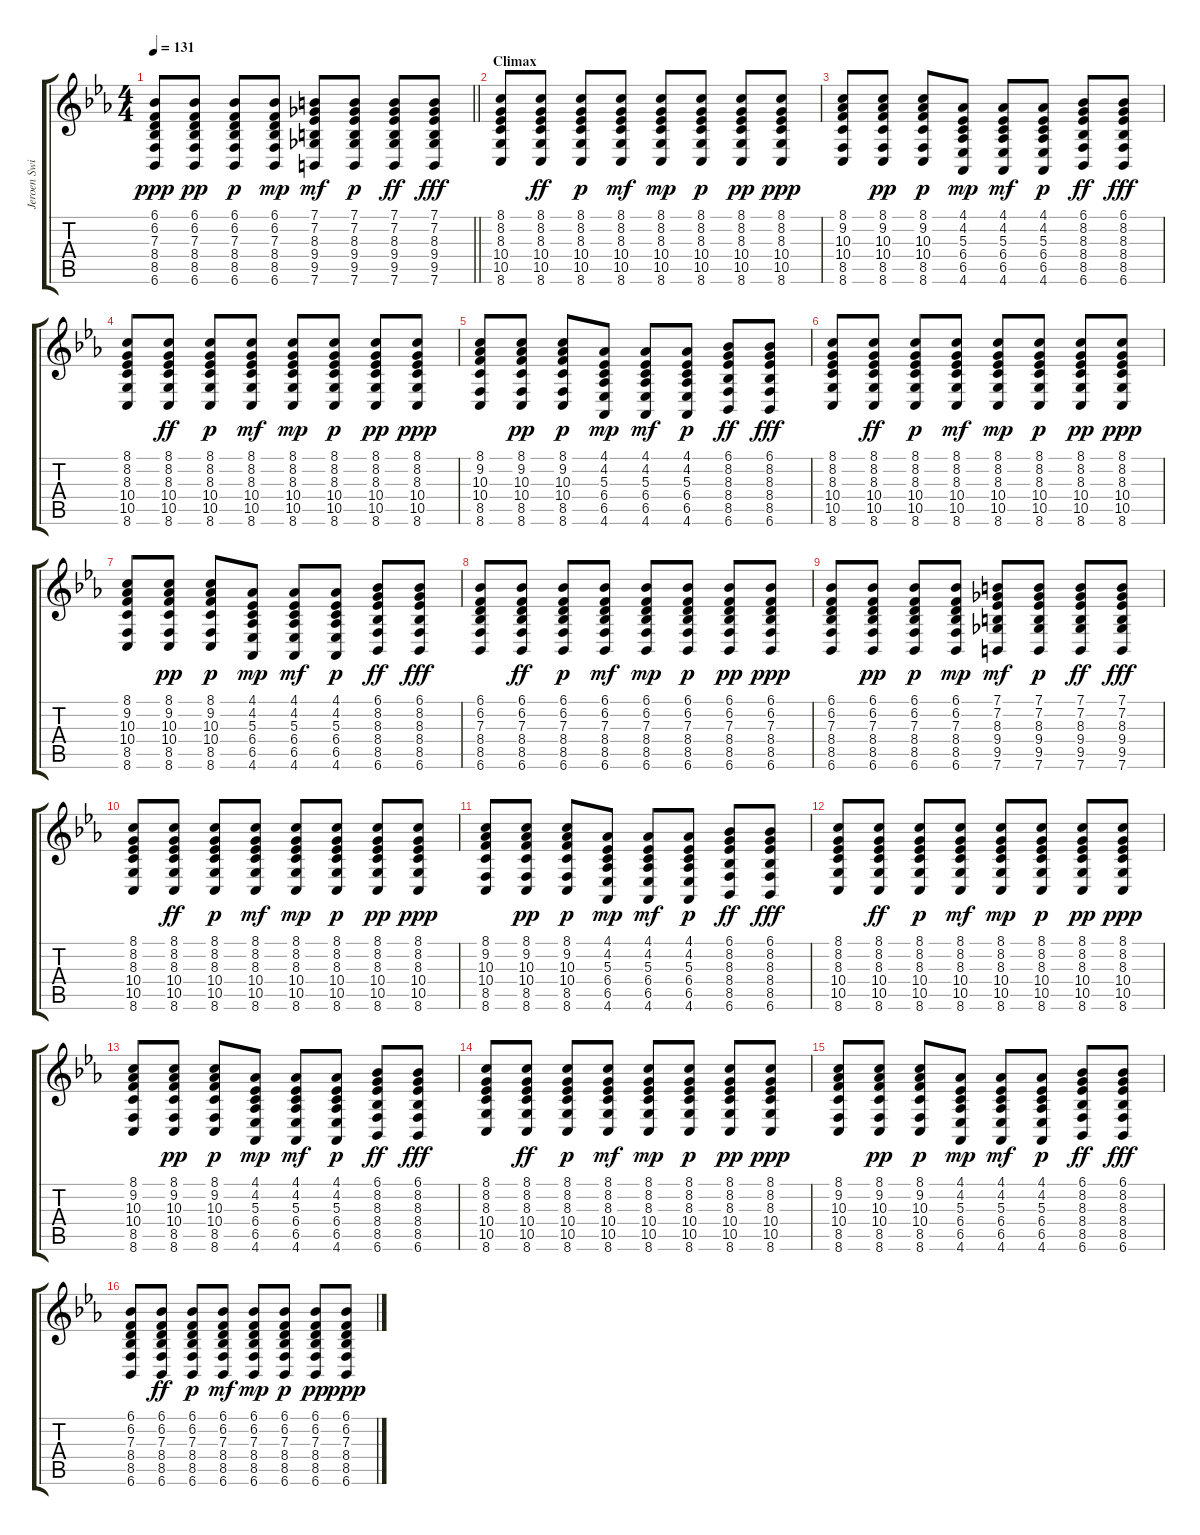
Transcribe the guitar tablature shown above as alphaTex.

\track ("Jeroen Swinnen (Helicopter Effect)" "Jeroen Swi") {instrument breathnoise}
\staff {score tabs}
\tuning (E4 B3 G3 D3 A2 E2) {hide}
\ts (4 4)
\tempo 131
\clef g2
\barLineRight lightlight
\ks cminor
(6.1 6.2 7.3 8.4 8.5 6.6).8{dy ppp} (6.1 6.2 7.3 8.4 8.5 6.6).8{dy pp} (6.1 6.2 7.3 8.4 8.5 6.6).8{dy p} (6.1 6.2 7.3 8.4 8.5 6.6).8{dy mp} (7.1 7.2 8.3 9.4 9.5 7.6).8{dy mf} (7.1 7.2 8.3 9.4 9.5 7.6).8{dy p} (7.1 7.2 8.3 9.4 9.5 7.6).8{dy ff} (7.1 7.2 8.3 9.4 9.5 7.6).8{dy fff} |
\section ("" "Climax")
(8.1 8.2 8.3 10.4 10.5 8.6).8 (8.1 8.2 8.3 10.4 10.5 8.6).8{dy ff} (8.1 8.2 8.3 10.4 10.5 8.6).8{dy p} (8.1 8.2 8.3 10.4 10.5 8.6).8{dy mf} (8.1 8.2 8.3 10.4 10.5 8.6).8{dy mp} (8.1 8.2 8.3 10.4 10.5 8.6).8{dy p} (8.1 8.2 8.3 10.4 10.5 8.6).8{dy pp} (8.1 8.2 8.3 10.4 10.5 8.6).8{dy ppp} |
(8.1 9.2 10.3 10.4 8.5 8.6).8 (8.1 9.2 10.3 10.4 8.5 8.6).8{dy pp} (8.1 9.2 10.3 10.4 8.5 8.6).8{dy p} (4.1 4.2 5.3 6.4 6.5 4.6).8{dy mp} (4.1 4.2 5.3 6.4 6.5 4.6).8{dy mf} (4.1 4.2 5.3 6.4 6.5 4.6).8{dy p} (6.1 8.2 8.3 8.4 8.5 6.6).8{dy ff} (6.1 8.2 8.3 8.4 8.5 6.6).8{dy fff} |
(8.1 8.2 8.3 10.4 10.5 8.6).8 (8.1 8.2 8.3 10.4 10.5 8.6).8{dy ff} (8.1 8.2 8.3 10.4 10.5 8.6).8{dy p} (8.1 8.2 8.3 10.4 10.5 8.6).8{dy mf} (8.1 8.2 8.3 10.4 10.5 8.6).8{dy mp} (8.1 8.2 8.3 10.4 10.5 8.6).8{dy p} (8.1 8.2 8.3 10.4 10.5 8.6).8{dy pp} (8.1 8.2 8.3 10.4 10.5 8.6).8{dy ppp} |
(8.1 9.2 10.3 10.4 8.5 8.6).8 (8.1 9.2 10.3 10.4 8.5 8.6).8{dy pp} (8.1 9.2 10.3 10.4 8.5 8.6).8{dy p} (4.1 4.2 5.3 6.4 6.5 4.6).8{dy mp} (4.1 4.2 5.3 6.4 6.5 4.6).8{dy mf} (4.1 4.2 5.3 6.4 6.5 4.6).8{dy p} (6.1 8.2 8.3 8.4 8.5 6.6).8{dy ff} (6.1 8.2 8.3 8.4 8.5 6.6).8{dy fff} |
(8.1 8.2 8.3 10.4 10.5 8.6).8 (8.1 8.2 8.3 10.4 10.5 8.6).8{dy ff} (8.1 8.2 8.3 10.4 10.5 8.6).8{dy p} (8.1 8.2 8.3 10.4 10.5 8.6).8{dy mf} (8.1 8.2 8.3 10.4 10.5 8.6).8{dy mp} (8.1 8.2 8.3 10.4 10.5 8.6).8{dy p} (8.1 8.2 8.3 10.4 10.5 8.6).8{dy pp} (8.1 8.2 8.3 10.4 10.5 8.6).8{dy ppp} |
(8.1 9.2 10.3 10.4 8.5 8.6).8 (8.1 9.2 10.3 10.4 8.5 8.6).8{dy pp} (8.1 9.2 10.3 10.4 8.5 8.6).8{dy p} (4.1 4.2 5.3 6.4 6.5 4.6).8{dy mp} (4.1 4.2 5.3 6.4 6.5 4.6).8{dy mf} (4.1 4.2 5.3 6.4 6.5 4.6).8{dy p} (6.1 8.2 8.3 8.4 8.5 6.6).8{dy ff} (6.1 8.2 8.3 8.4 8.5 6.6).8{dy fff} |
(6.1 6.2 7.3 8.4 8.5 6.6).8 (6.1 6.2 7.3 8.4 8.5 6.6).8{dy ff} (6.1 6.2 7.3 8.4 8.5 6.6).8{dy p} (6.1 6.2 7.3 8.4 8.5 6.6).8{dy mf} (6.1 6.2 7.3 8.4 8.5 6.6).8{dy mp} (6.1 6.2 7.3 8.4 8.5 6.6).8{dy p} (6.1 6.2 7.3 8.4 8.5 6.6).8{dy pp} (6.1 6.2 7.3 8.4 8.5 6.6).8{dy ppp} |
(6.1 6.2 7.3 8.4 8.5 6.6).8 (6.1 6.2 7.3 8.4 8.5 6.6).8{dy pp} (6.1 6.2 7.3 8.4 8.5 6.6).8{dy p} (6.1 6.2 7.3 8.4 8.5 6.6).8{dy mp} (7.1 7.2 8.3 9.4 9.5 7.6).8{dy mf} (7.1 7.2 8.3 9.4 9.5 7.6).8{dy p} (7.1 7.2 8.3 9.4 9.5 7.6).8{dy ff} (7.1 7.2 8.3 9.4 9.5 7.6).8{dy fff} |
(8.1 8.2 8.3 10.4 10.5 8.6).8 (8.1 8.2 8.3 10.4 10.5 8.6).8{dy ff} (8.1 8.2 8.3 10.4 10.5 8.6).8{dy p} (8.1 8.2 8.3 10.4 10.5 8.6).8{dy mf} (8.1 8.2 8.3 10.4 10.5 8.6).8{dy mp} (8.1 8.2 8.3 10.4 10.5 8.6).8{dy p} (8.1 8.2 8.3 10.4 10.5 8.6).8{dy pp} (8.1 8.2 8.3 10.4 10.5 8.6).8{dy ppp} |
(8.1 9.2 10.3 10.4 8.5 8.6).8 (8.1 9.2 10.3 10.4 8.5 8.6).8{dy pp} (8.1 9.2 10.3 10.4 8.5 8.6).8{dy p} (4.1 4.2 5.3 6.4 6.5 4.6).8{dy mp} (4.1 4.2 5.3 6.4 6.5 4.6).8{dy mf} (4.1 4.2 5.3 6.4 6.5 4.6).8{dy p} (6.1 8.2 8.3 8.4 8.5 6.6).8{dy ff} (6.1 8.2 8.3 8.4 8.5 6.6).8{dy fff} |
(8.1 8.2 8.3 10.4 10.5 8.6).8 (8.1 8.2 8.3 10.4 10.5 8.6).8{dy ff} (8.1 8.2 8.3 10.4 10.5 8.6).8{dy p} (8.1 8.2 8.3 10.4 10.5 8.6).8{dy mf} (8.1 8.2 8.3 10.4 10.5 8.6).8{dy mp} (8.1 8.2 8.3 10.4 10.5 8.6).8{dy p} (8.1 8.2 8.3 10.4 10.5 8.6).8{dy pp} (8.1 8.2 8.3 10.4 10.5 8.6).8{dy ppp} |
(8.1 9.2 10.3 10.4 8.5 8.6).8 (8.1 9.2 10.3 10.4 8.5 8.6).8{dy pp} (8.1 9.2 10.3 10.4 8.5 8.6).8{dy p} (4.1 4.2 5.3 6.4 6.5 4.6).8{dy mp} (4.1 4.2 5.3 6.4 6.5 4.6).8{dy mf} (4.1 4.2 5.3 6.4 6.5 4.6).8{dy p} (6.1 8.2 8.3 8.4 8.5 6.6).8{dy ff} (6.1 8.2 8.3 8.4 8.5 6.6).8{dy fff} |
(8.1 8.2 8.3 10.4 10.5 8.6).8 (8.1 8.2 8.3 10.4 10.5 8.6).8{dy ff} (8.1 8.2 8.3 10.4 10.5 8.6).8{dy p} (8.1 8.2 8.3 10.4 10.5 8.6).8{dy mf} (8.1 8.2 8.3 10.4 10.5 8.6).8{dy mp} (8.1 8.2 8.3 10.4 10.5 8.6).8{dy p} (8.1 8.2 8.3 10.4 10.5 8.6).8{dy pp} (8.1 8.2 8.3 10.4 10.5 8.6).8{dy ppp} |
(8.1 9.2 10.3 10.4 8.5 8.6).8 (8.1 9.2 10.3 10.4 8.5 8.6).8{dy pp} (8.1 9.2 10.3 10.4 8.5 8.6).8{dy p} (4.1 4.2 5.3 6.4 6.5 4.6).8{dy mp} (4.1 4.2 5.3 6.4 6.5 4.6).8{dy mf} (4.1 4.2 5.3 6.4 6.5 4.6).8{dy p} (6.1 8.2 8.3 8.4 8.5 6.6).8{dy ff} (6.1 8.2 8.3 8.4 8.5 6.6).8{dy fff} |
(6.1 6.2 7.3 8.4 8.5 6.6).8 (6.1 6.2 7.3 8.4 8.5 6.6).8{dy ff} (6.1 6.2 7.3 8.4 8.5 6.6).8{dy p} (6.1 6.2 7.3 8.4 8.5 6.6).8{dy mf} (6.1 6.2 7.3 8.4 8.5 6.6).8{dy mp} (6.1 6.2 7.3 8.4 8.5 6.6).8{dy p} (6.1 6.2 7.3 8.4 8.5 6.6).8{dy pp} (6.1 6.2 7.3 8.4 8.5 6.6).8{dy ppp}
